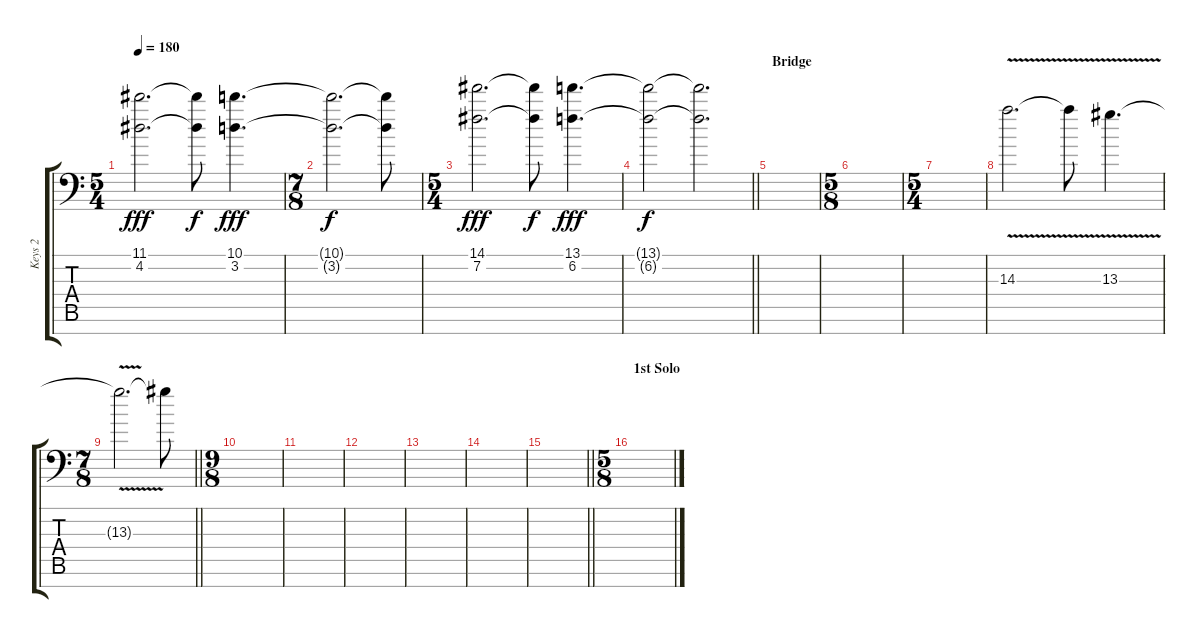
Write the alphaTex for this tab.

\track ("Keys 2" "Keys 2") {instrument contrabass}
\staff {score tabs}
\tuning (E4 B3 G3 D3 A2 E2 A1) {hide}
\ts (5 4)
\tempo 180
\clef f4
\ks c
(11.1 4.2).2{d dy fff} (11.1{t} 4.2{t}).8{dy f} (10.1 3.2).4{d dy fff} |
\ts (7 8)
(10.1{t} 3.2{t}).2{d dy f} (10.1{t} 3.2{t}).8 |
\ts (5 4)
(14.1 7.2).2{d dy fff} (14.1{t} 7.2{t}).8{dy f} (13.1 6.2).4{d dy fff} |
\barLineRight lightlight
(13.1{t} 6.2{t}).2{dy f} (13.1{t} 6.2{t}).2{d} |
\section ("" "Bridge")
|
\ts (5 8)
|
\ts (5 4)
|
14.3{v}.2{d} 14.3{t}.8 13.3{v}.4{d} |
\ts (7 8)
\barLineRight lightlight
13.3{t}.2{d} 13.3{t}.8 |
\ts (9 8)
\section ("" "")
|
|
|
|
|
\barLineRight lightlight
|
\ts (5 8)
\section ("" "1st Solo")
